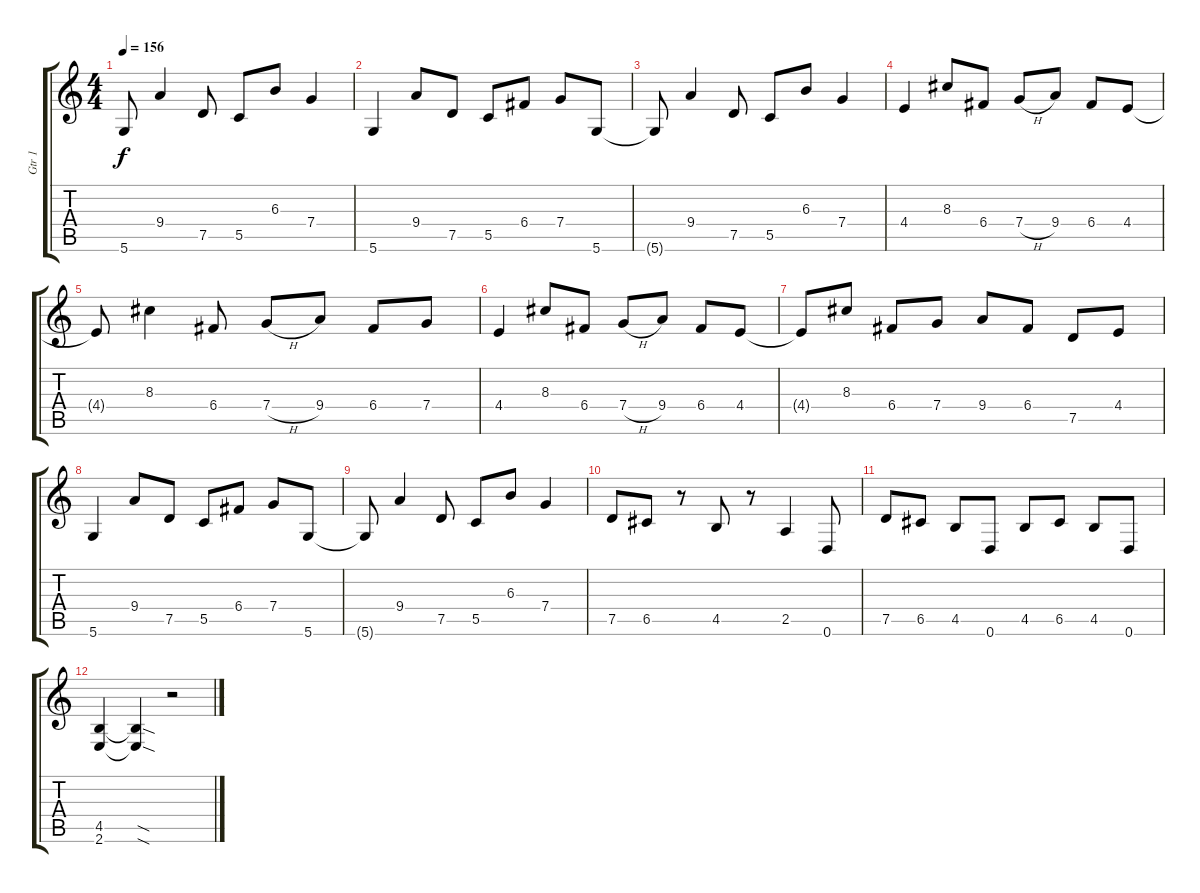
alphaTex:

\track ("Gtr 1" "Gtr 1") {instrument distortionguitar}
\staff {score tabs}
\tuning (D4 A3 F3 C3 G2 D2) {hide}
\ts (4 4)
\tempo 156
\clef g2
\ks c
5.6{t}.8{dy f} 9.4.4 7.5.8 5.5.8 6.3.8 7.4.4 |
5.6.4 9.4.8 7.5.8 5.5.8 6.4.8 7.4.8 5.6.8 |
5.6{t}.8 9.4.4 7.5.8 5.5.8 6.3.8 7.4.4 |
4.4.4 8.3.8 6.4.8 7.4{h}.8 9.4.8 6.4.8 4.4.8 |
4.4{t}.8 8.3.4 6.4.8 7.4{h}.8 9.4.8 6.4.8 7.4.8 |
4.4.4 8.3.8 6.4.8 7.4{h}.8 9.4.8 6.4.8 4.4.8 |
4.4{t}.8 8.3.8 6.4.8 7.4.8 9.4.8 6.4.8 7.5.8 4.4.8 |
5.6.4 9.4.8 7.5.8 5.5.8 6.4.8 7.4.8 5.6.8 |
5.6{t}.8 9.4.4 7.5.8 5.5.8 6.3.8 7.4.4 |
7.5.8 6.5.8 r.8 4.5.8 r.8 2.5.4 0.6.8 |
7.5.8 6.5.8 4.5.8 0.6.8 4.5.8 6.5.8 4.5.8 0.6.8 |
(4.5 2.6).4 (4.5{sod t} 2.6{sod t}).4 r.2
